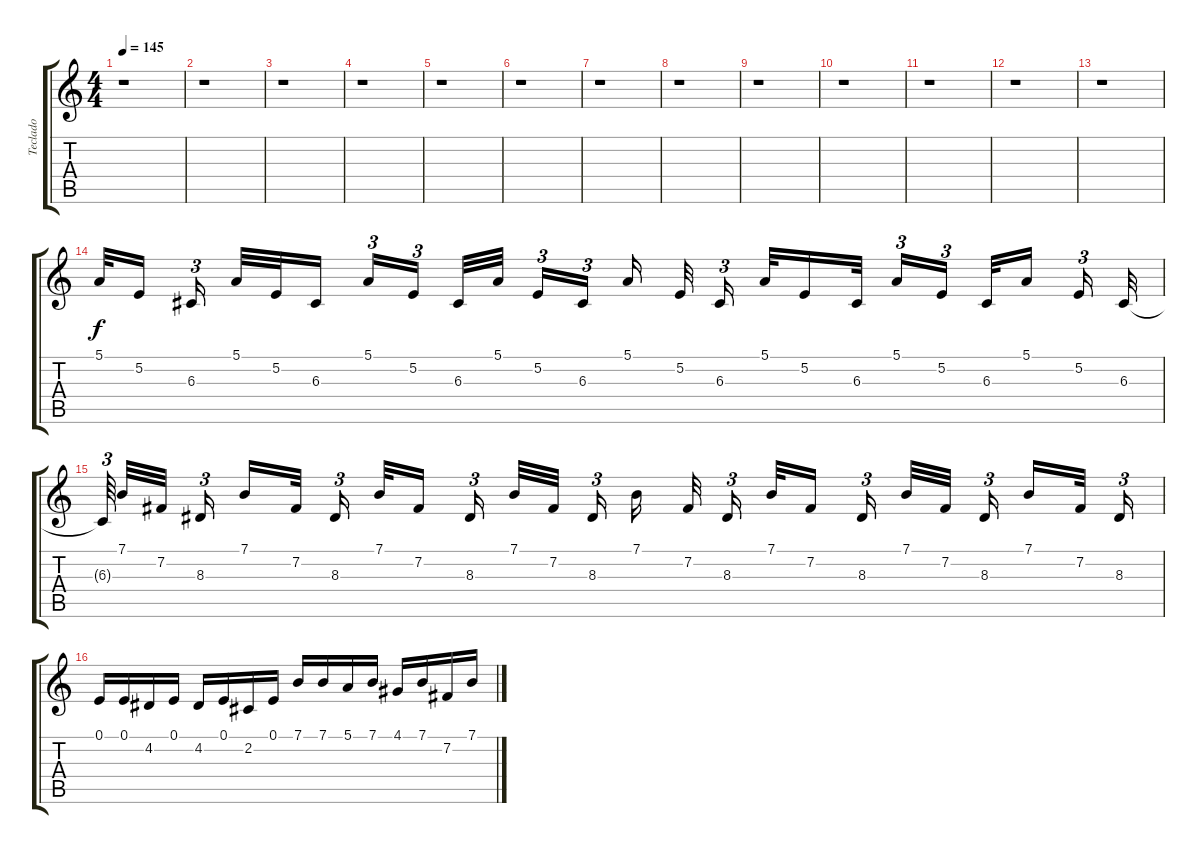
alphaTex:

\track ("Teclado" "Teclado") {instrument harpsichord}
\staff {score tabs}
\tuning (E4 B3 G3 D3 A2 E2) {hide}
\ts (4 4)
\tempo 145
\clef g2
\ks c
r.1{dy f} |
r.1 |
r.1 |
r.1 |
r.1 |
r.1 |
r.1 |
r.1 |
r.1 |
r.1 |
r.1 |
r.1 |
r.1 |
5.1.32 5.2.16 6.3.16{tu (3 2)} 5.1.32 5.2.32 6.3.16 5.1.16{tu (3 2)} 5.2.16{tu (3 2)} 6.3.32 5.1.32 5.2.16{tu (3 2)} 6.3.16{tu (3 2)} 5.1.16 5.2.32 6.3.16{tu (3 2)} 5.1.32 5.2.16 6.3.32 5.1.16{tu (3 2)} 5.2.16{tu (3 2)} 6.3.32 5.1.16 5.2.16{tu (3 2)} 6.3.32 |
6.3{t}.64{tu (3 2)} 7.1.32 7.2.32 8.3.16{tu (3 2)} 7.1.16 7.2.32 8.3.16{tu (3 2)} 7.1.32 7.2.16 8.3.16{tu (3 2)} 7.1.32 7.2.32 8.3.16{tu (3 2)} 7.1.16 7.2.32 8.3.16{tu (3 2)} 7.1.32 7.2.16 8.3.16{tu (3 2)} 7.1.32 7.2.32 8.3.16{tu (3 2)} 7.1.16 7.2.32 8.3.16{tu (3 2)} |
0.1.16 0.1.16 4.2.16 0.1.16 4.2.16 0.1.16 2.2.16 0.1.16 7.1.16 7.1.16 5.1.16 7.1.16 4.1.16 7.1.16 7.2.16 7.1.16
